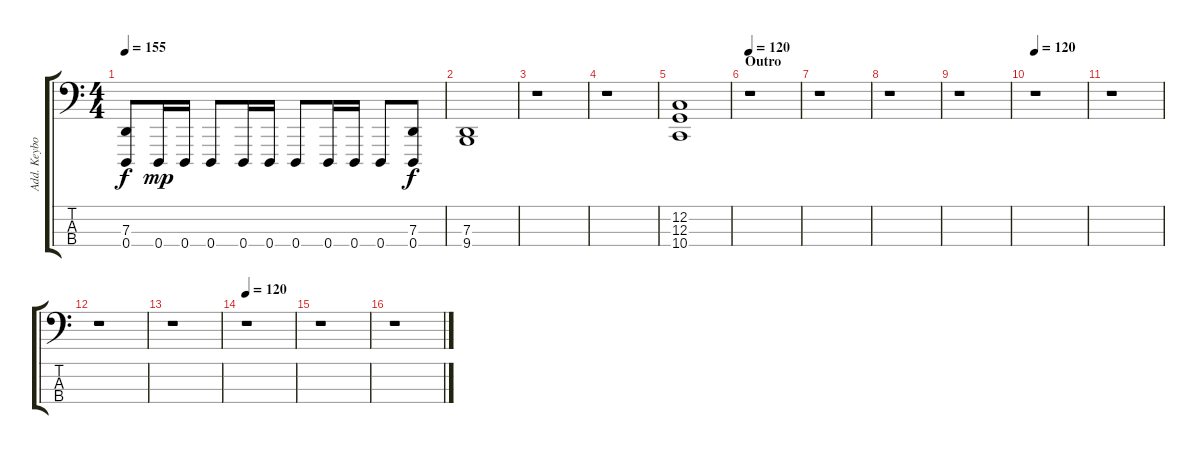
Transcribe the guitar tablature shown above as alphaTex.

\track ("Add. Keyboards" "Add. Keybo") {instrument timpani}
\staff {score tabs}
\tuning (F2 C2 G1 D1) {hide}
\ts (4 4)
\tempo 155
\clef f4
\ks c
(7.3 0.4).8{dy f volume 13 instrument timpani} 0.4.16{dy mp} 0.4.16 0.4.8 0.4.16 0.4.16 0.4.8 0.4.16 0.4.16 0.4.8 (7.3 0.4).8{dy f} |
(7.3 9.4).1 |
r.1 |
r.1 |
(12.2 12.3 10.4).1{instrument reversecymbal} |
\section ("" "Outro")
\tempo 120
r.1 |
r.1 |
r.1 |
r.1 |
\tempo 120
r.1 |
r.1 |
r.1 |
r.1 |
\tempo 120
r.1 |
r.1 |
r.1
